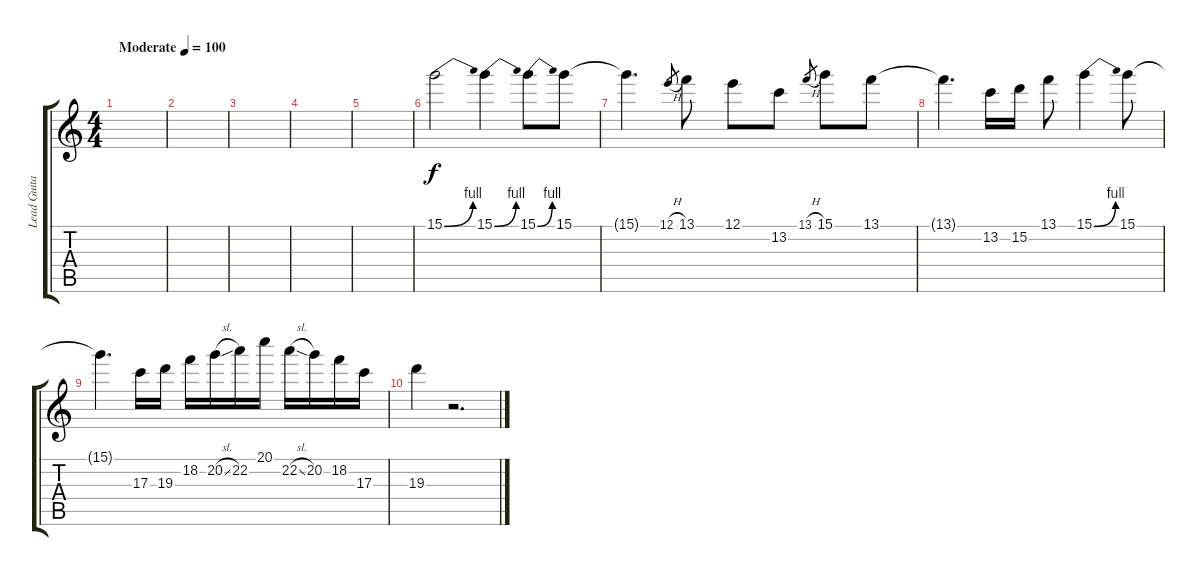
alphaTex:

\track ("Lead Guitar 2" "Lead Guita") {instrument distortionguitar}
\staff {score tabs}
\tuning (E4 B3 G3 D3 A2 E2) {hide}
\ts (4 4)
\tempo (100 "Moderate")
\clef g2
\ks c
|
|
|
|
|
15.1{be (bend 0 0 60 4)}.2 15.1{be (bend 0 0 60 4)}.4 15.1{be (bend 0 0 60 4)}.8 15.1.8 |
15.1{t}.4{d} 12.1{h}.8{gr} 13.1.8 12.1.8 13.2.8 13.1{h}.8{gr} 15.1.8 13.1.8 |
13.1{t}.4{d} 13.2.16 15.2.16 13.1.8 15.1{be (bend 0 0 60 4)}.4 15.1.8 |
15.1{t}.4{d} 17.3.16 19.3.16 18.2.16 20.2{sl}.16 22.2.16 20.1.16 22.2{sl}.16 20.2.16 18.2.16 17.3.16 |
19.3.4 r.2{d}
